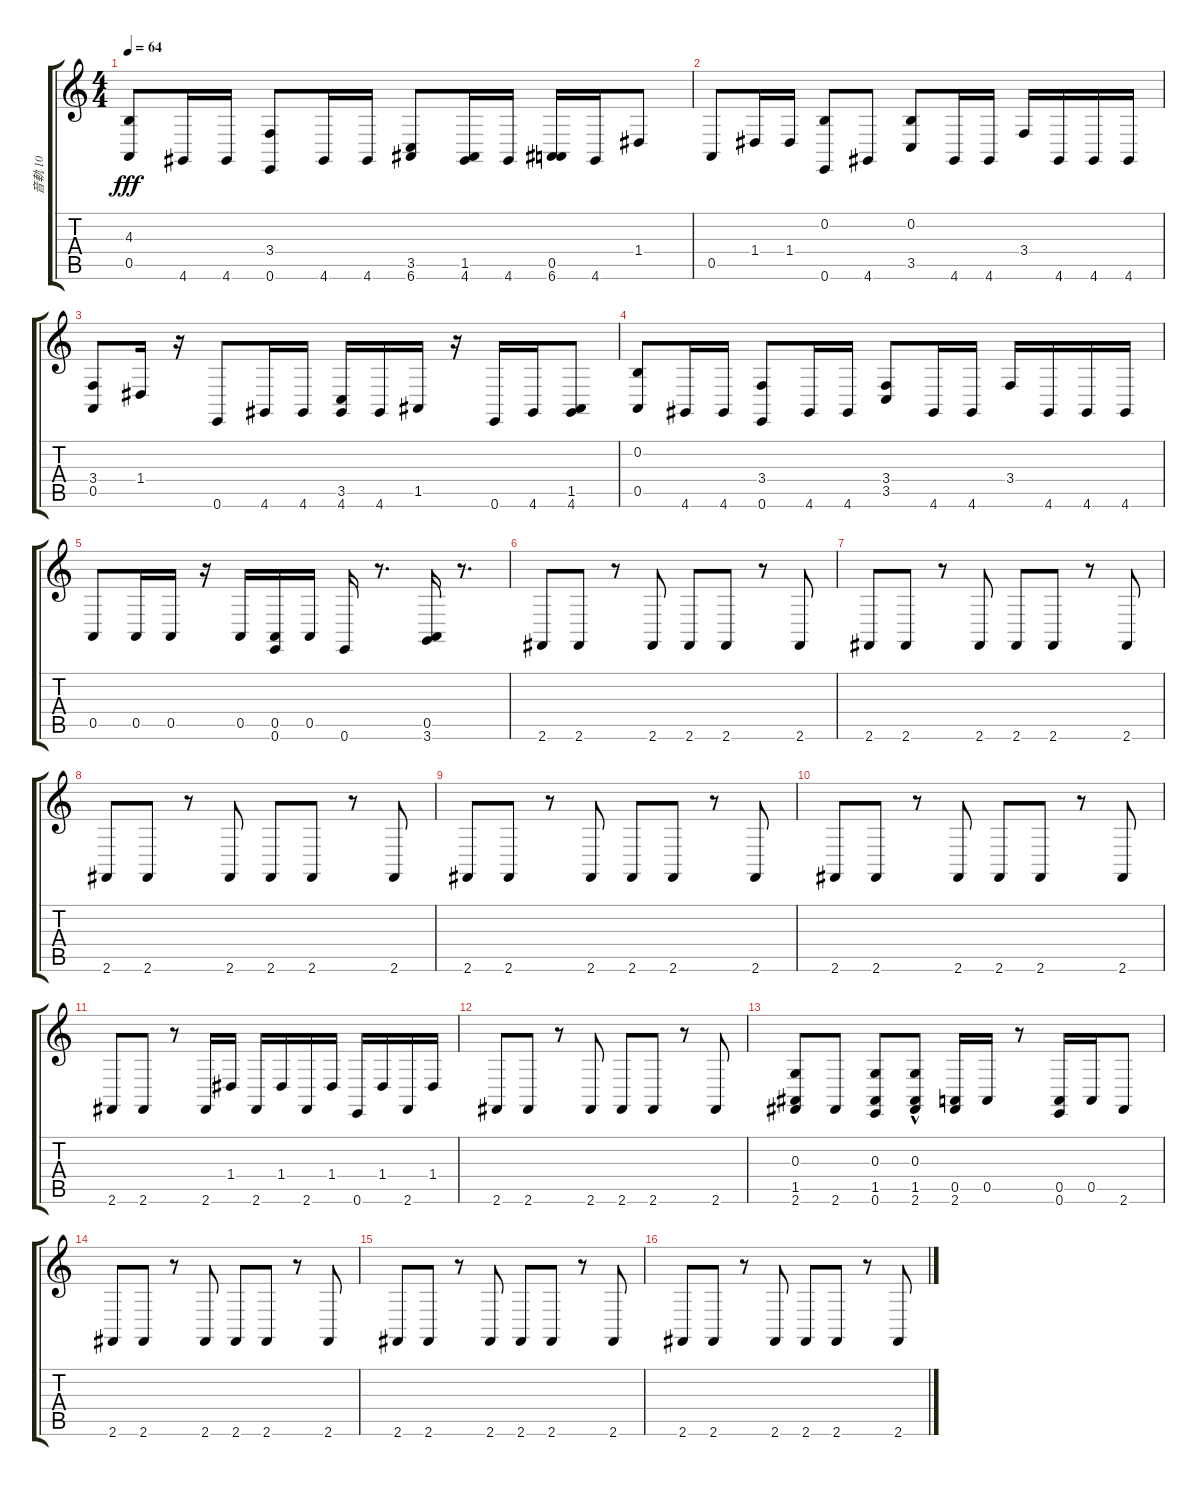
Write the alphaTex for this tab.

\track ("音軌 10" "音軌 10") {instrument brightacousticpiano}
\staff {score tabs}
\tuning (E4 B3 G3 D3 A2 E2) {hide}
\ts (4 4)
\tempo 64
\clef g2
\ks c
(4.3 0.5).8{dy fff} 4.6.16 4.6.16 (3.4 0.6).8 4.6.16 4.6.16 (3.5 6.6).8 (1.5 4.6).16 4.6.16 (0.5 6.6).16 4.6.16 1.4.8 |
0.5.8 1.4.16 1.4.16 (0.2 0.6).8 4.6.8 (0.2 3.5).8 4.6.16 4.6.16 3.4.16 4.6.16 4.6.16 4.6.16 |
(3.4 0.5).8 1.4.16 r.16 0.6.8 4.6.16 4.6.16 (3.5 4.6).16 4.6.16 1.5.16 r.16 0.6.16 4.6.16 (1.5 4.6).8 |
(0.2 0.5).8 4.6.16 4.6.16 (3.4 0.6).8 4.6.16 4.6.16 (3.4 3.5).8 4.6.16 4.6.16 3.4.16 4.6.16 4.6.16 4.6.16 |
0.5.8 0.5.16 0.5.16 r.16 0.5.16 (0.5 0.6).16 0.5.16 0.6.16 r.8{d} (0.5 3.6).16 r.8{d} |
2.6.8 2.6.8 r.8 2.6.8 2.6.8 2.6.8 r.8 2.6.8 |
2.6.8 2.6.8 r.8 2.6.8 2.6.8 2.6.8 r.8 2.6.8 |
2.6.8 2.6.8 r.8 2.6.8 2.6.8 2.6.8 r.8 2.6.8 |
2.6.8 2.6.8 r.8 2.6.8 2.6.8 2.6.8 r.8 2.6.8 |
2.6.8 2.6.8 r.8 2.6.8 2.6.8 2.6.8 r.8 2.6.8 |
2.6.8 2.6.8 r.8 2.6.16 1.4.16 2.6.16 1.4.16 2.6.16 1.4.16 0.6.16 1.4.16 2.6.16 1.4.16 |
2.6.8 2.6.8 r.8 2.6.8 2.6.8 2.6.8 r.8 2.6.8 |
(0.3 1.5 2.6).8 2.6.8 (0.3 1.5 0.6).8 (0.3 1.5{hac} 2.6).8 (0.5 2.6).16 0.5.16 r.8 (0.5 0.6).16 0.5.16 2.6.8 |
2.6.8 2.6.8 r.8 2.6.8 2.6.8 2.6.8 r.8 2.6.8 |
2.6.8 2.6.8 r.8 2.6.8 2.6.8 2.6.8 r.8 2.6.8 |
2.6.8 2.6.8 r.8 2.6.8 2.6.8 2.6.8 r.8 2.6.8
